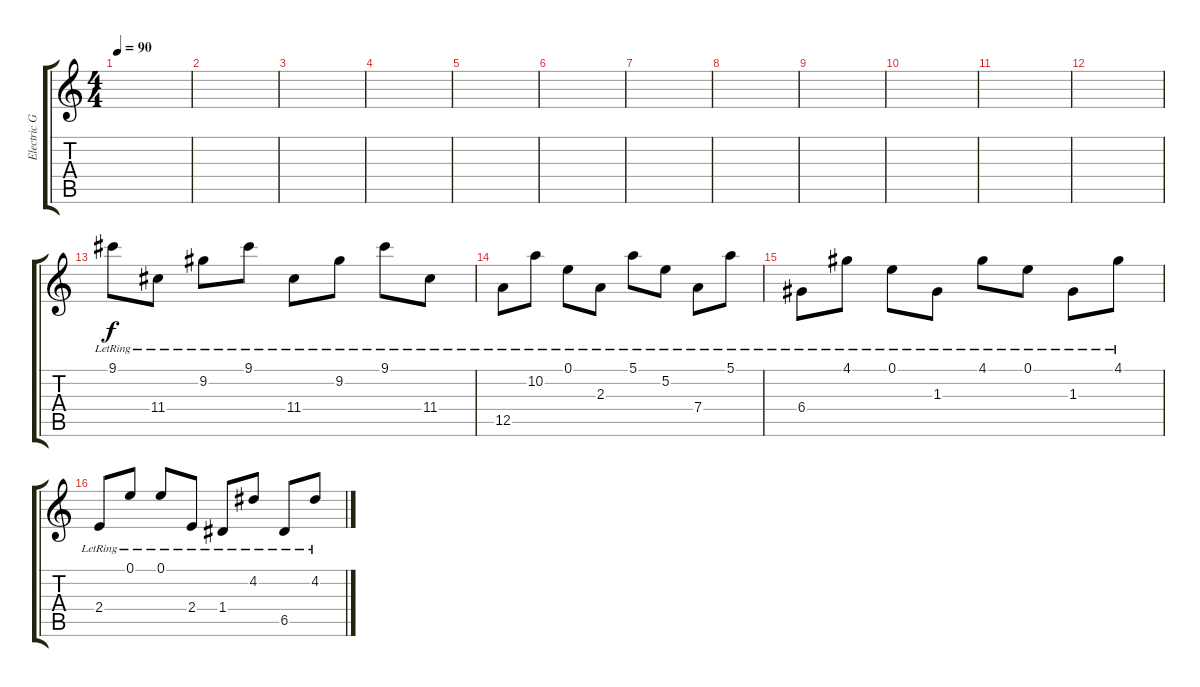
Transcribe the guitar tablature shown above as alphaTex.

\track ("Electric Guitar" "Electric G") {instrument electricguitarclean}
\staff {score tabs}
\tuning (E4 B3 G3 D3 A2 E2) {hide}
\ts (4 4)
\tempo 90
\clef g2
\ks c
|
|
|
|
|
|
|
|
|
|
|
|
9.1{lr}.8 11.4{lr}.8 9.2{lr}.8 9.1{lr}.8 11.4{lr}.8 9.2{lr}.8 9.1{lr}.8 11.4{lr}.8 |
12.5{lr}.8 10.2{lr}.8 0.1{lr}.8 2.3{lr}.8 5.1{lr}.8 5.2{lr}.8 7.4{lr}.8 5.1{lr}.8 |
6.4{lr}.8 4.1{lr}.8 0.1{lr}.8 1.3{lr}.8 4.1{lr}.8 0.1{lr}.8 1.3{lr}.8 4.1{lr}.8 |
2.4{lr}.8 0.1{lr}.8 0.1{lr}.8 2.4{lr}.8 1.4{lr}.8 4.2{lr}.8 6.5{lr}.8 4.2{lr}.8
